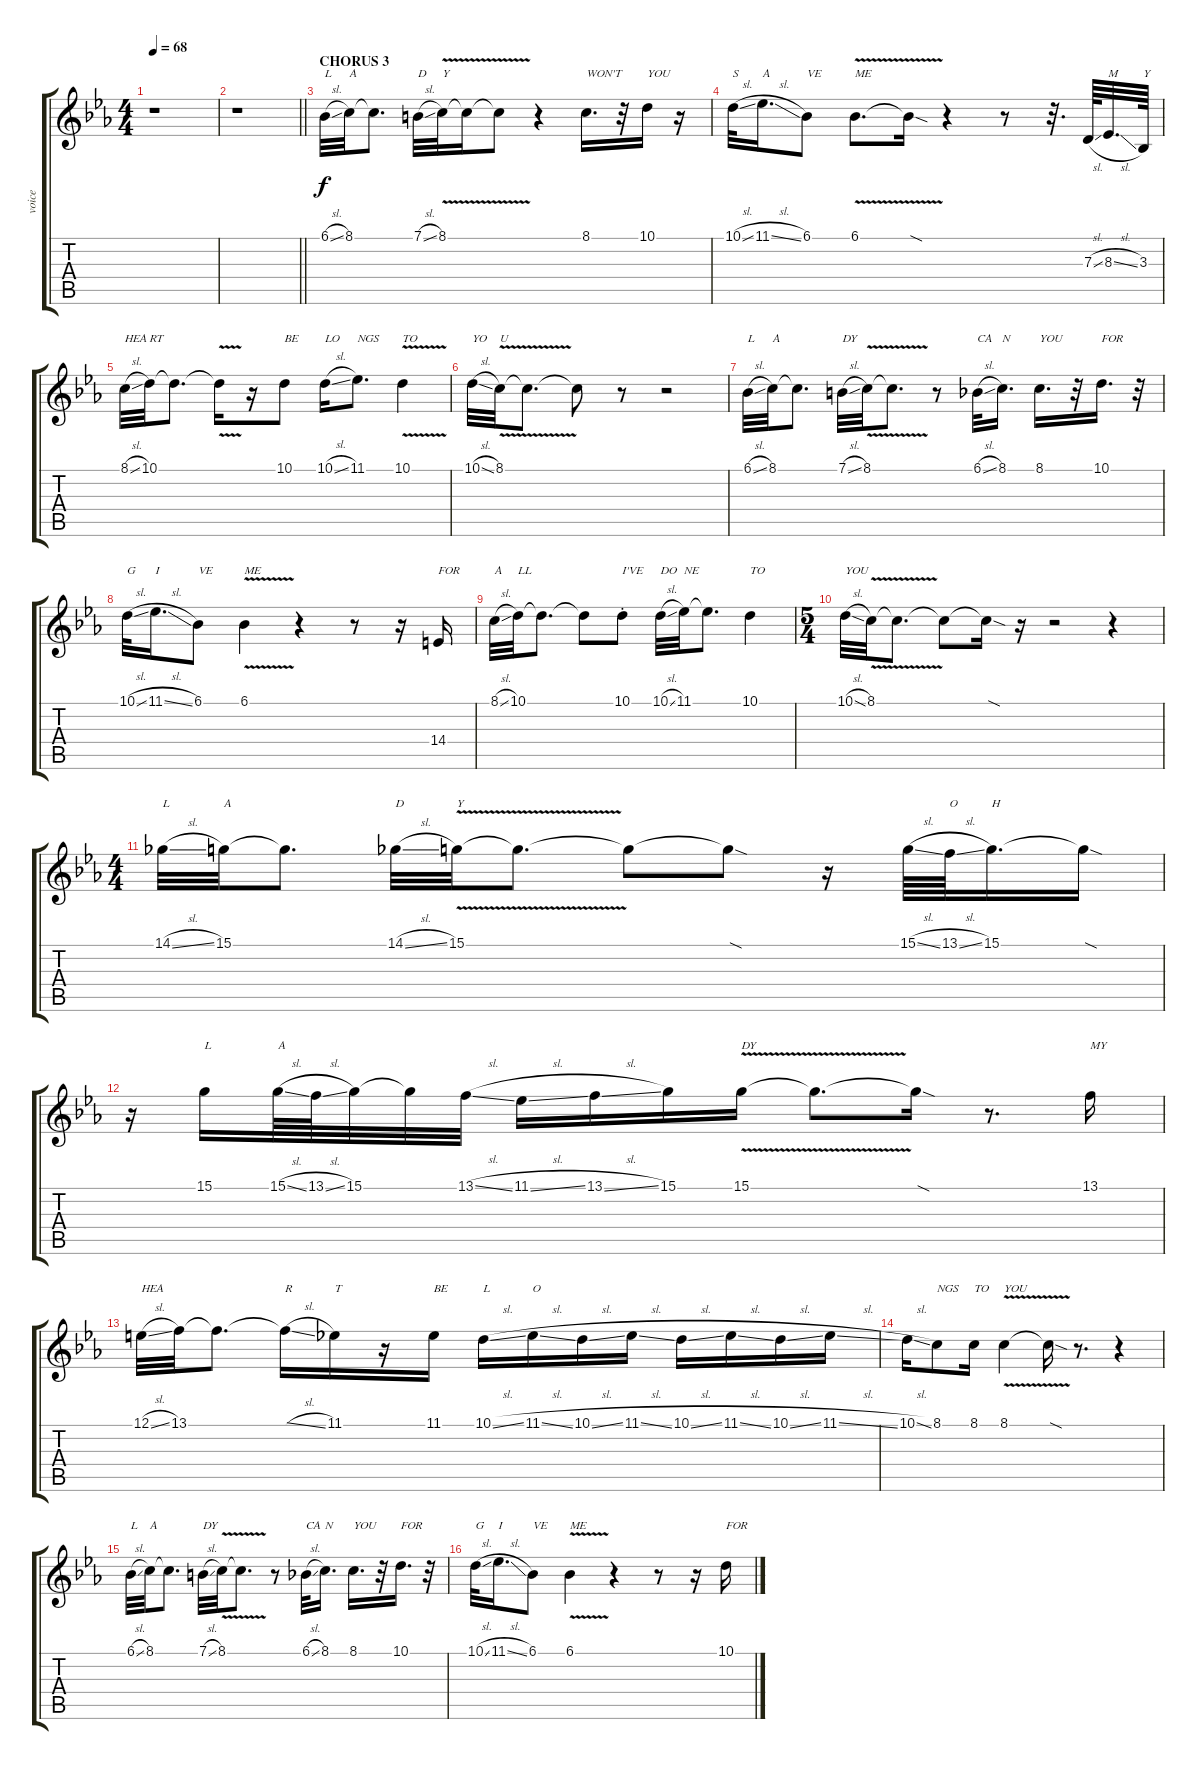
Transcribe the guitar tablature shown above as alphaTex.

\track ("voice" "voice") {instrument lead2sawtooth}
\staff {score tabs}
\tuning (E4 B3 G3 D3 A2 E2) {hide}
\ts (4 4)
\tempo 68
\clef g2
\ks cminor
r.1{dy f} |
\barLineRight lightlight
r.1 |
\section ("" "CHORUS 3")
6.1{sl}.32{txt "L"} 8.1.32{txt "A"} 8.1{t}.8{d} 7.1{sl}.32{txt "D"} 8.1{v}.32{txt "Y"} 8.1{t}.16 8.1{v t}.8 r.4 8.1.16{d txt "WON'T"} r.32 10.1.16{txt "YOU"} r.16 |
10.1{sl}.32{txt "S"} 11.1{sl}.16{d txt "A"} 6.1.8{txt "VE"} 6.1{v}.8{d txt "ME"} 6.1{sod t}.16 r.4 r.8 r.32{d} 7.3{sl}.64 8.3{sl}.32{d txt "M"} 3.3.64{txt "Y"} |
8.1{sl}.32{txt "HEA"} 10.1.32{txt "RT"} 10.1{t}.8{d} 10.1{v t}.16 r.16 10.1.8{txt "BE"} 10.1{sl}.16{txt "LO"} 11.1.8{d txt "NGS"} 10.1{v}.4{txt "TO"} |
10.1{sl}.32{txt "YO"} 8.1{v}.32{txt "U"} 8.1{t}.8{d} 8.1{t}.8 r.8 r.2 |
6.1{sl}.32{txt "L"} 8.1.32{txt "A"} 8.1{t}.8{d} 7.1{sl}.32{txt "DY"} 8.1{v}.32 8.1{t}.8{d} r.8 6.1{sl}.32{txt "CA"} 8.1.16{d txt "N"} 8.1.16{d txt "YOU"} r.32 10.1.16{d txt "FOR"} r.32 |
10.1{sl}.32{txt "G"} 11.1{sl}.16{d txt "I"} 6.1.8{txt "VE"} 6.1{v}.4{txt "ME"} r.4 r.8 r.16 14.4.16{txt "FOR"} |
8.1{sl}.32{txt "A"} 10.1.32{txt "LL"} 10.1{t}.8{d} 10.1{t}.8 10.1{st}.8{txt "I'VE"} 10.1{sl}.32{txt "DO"} 11.1.32{txt "NE"} 11.1{t}.8{d} 10.1.4{txt "TO"} |
\ts (5 4)
10.1{sl}.32{txt "YOU"} 8.1{v}.32 8.1{t}.8{d} 8.1{t}.8 8.1{sod t}.16 r.16 r.2 r.4 |
\ts (4 4)
14.1{sl}.32{txt "L"} 15.1.32{txt "A"} 15.1{t}.8{d} 14.1{sl}.32{txt "D"} 15.1{v}.32{txt "Y"} 15.1{t}.8{d} 15.1{t}.8 15.1{sod t}.8 r.16 15.1{sl}.64 13.1{sl}.64{txt "O"} 15.1.16{d txt "H"} 15.1{sod t}.16 |
r.16 15.1.16{txt "L"} 15.1{sl}.64{txt "A"} 13.1{sl}.64 15.1.32 15.1{t}.32 13.1{sl}.32 11.1{sl}.16 13.1{sl}.16 15.1.16 15.1{v}.16{txt "DY"} 15.1{t}.8{d} 15.1{sod t}.16 r.8{d} 13.1.16{txt "MY"} |
12.1{sl}.32{txt "HEA"} 13.1.32 13.1{t}.8{d} 13.1{sl t}.16{txt "R"} 11.1.16{txt "T"} r.16 11.1.16{txt "BE"} 10.1{sl}.16{txt "L"} 11.1{sl}.16{txt "O"} 10.1{sl}.16 11.1{sl}.16 10.1{sl}.16 11.1{sl}.16 10.1{sl}.16 11.1{sl}.16 |
10.1{sl}.16 8.1.8{txt "NGS"} 8.1.16{txt "TO"} 8.1{v}.4{txt "YOU"} 8.1{sod t}.16 r.8{d} r.4 |
6.1{sl}.32{txt "L"} 8.1.32{txt "A"} 8.1{t}.8{d} 7.1{sl}.32{txt "DY"} 8.1{v}.32 8.1{t}.8{d} r.8 6.1{sl}.32{txt "CA"} 8.1.16{d txt "N"} 8.1.16{d txt "YOU"} r.32 10.1.16{d txt "FOR"} r.32 |
10.1{sl}.32{txt "G"} 11.1{sl}.16{d txt "I"} 6.1.8{txt "VE"} 6.1{v}.4{txt "ME"} r.4 r.8 r.16 10.1.16{txt "FOR"}
